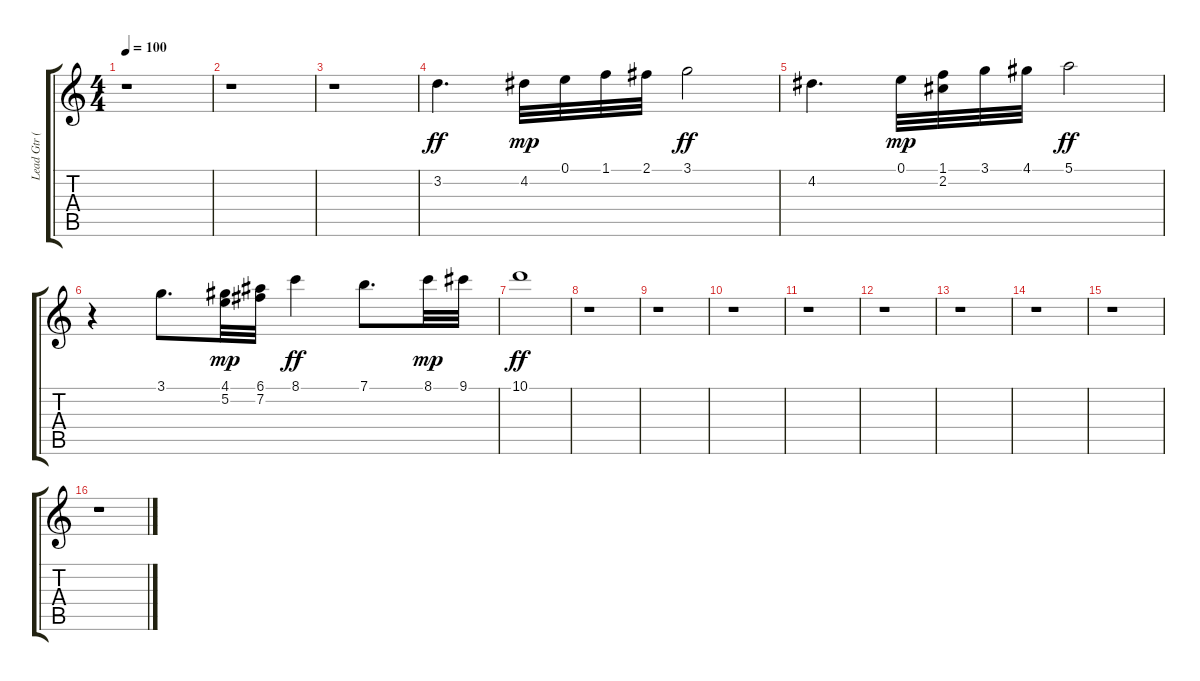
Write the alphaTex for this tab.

\track ("Lead Gtr (Jazz)" "Lead Gtr (") {instrument electricguitarjazz}
\staff {score tabs}
\tuning (E4 B3 G3 D3 A2 E2) {hide}
\ts (4 4)
\tempo 100
\clef g2
\ks c
r.1{dy f} |
r.1 |
r.1 |
3.2.4{d dy ff} 4.2.32{dy mp} 0.1.32 1.1.32 2.1.32 3.1.2{dy ff} |
4.2.4{d} 0.1.32{dy mp} (1.1 2.2).32 3.1.32 4.1.32 5.1.2{dy ff} |
r.4 3.1.8{d} (4.1 5.2).32{dy mp} (6.1 7.2).32 8.1.4{dy ff} 7.1.8{d} 8.1.32{dy mp} 9.1.32 |
10.1.1{dy ff} |
r.1 |
r.1 |
r.1 |
r.1 |
r.1 |
r.1 |
r.1 |
r.1 |
r.1
